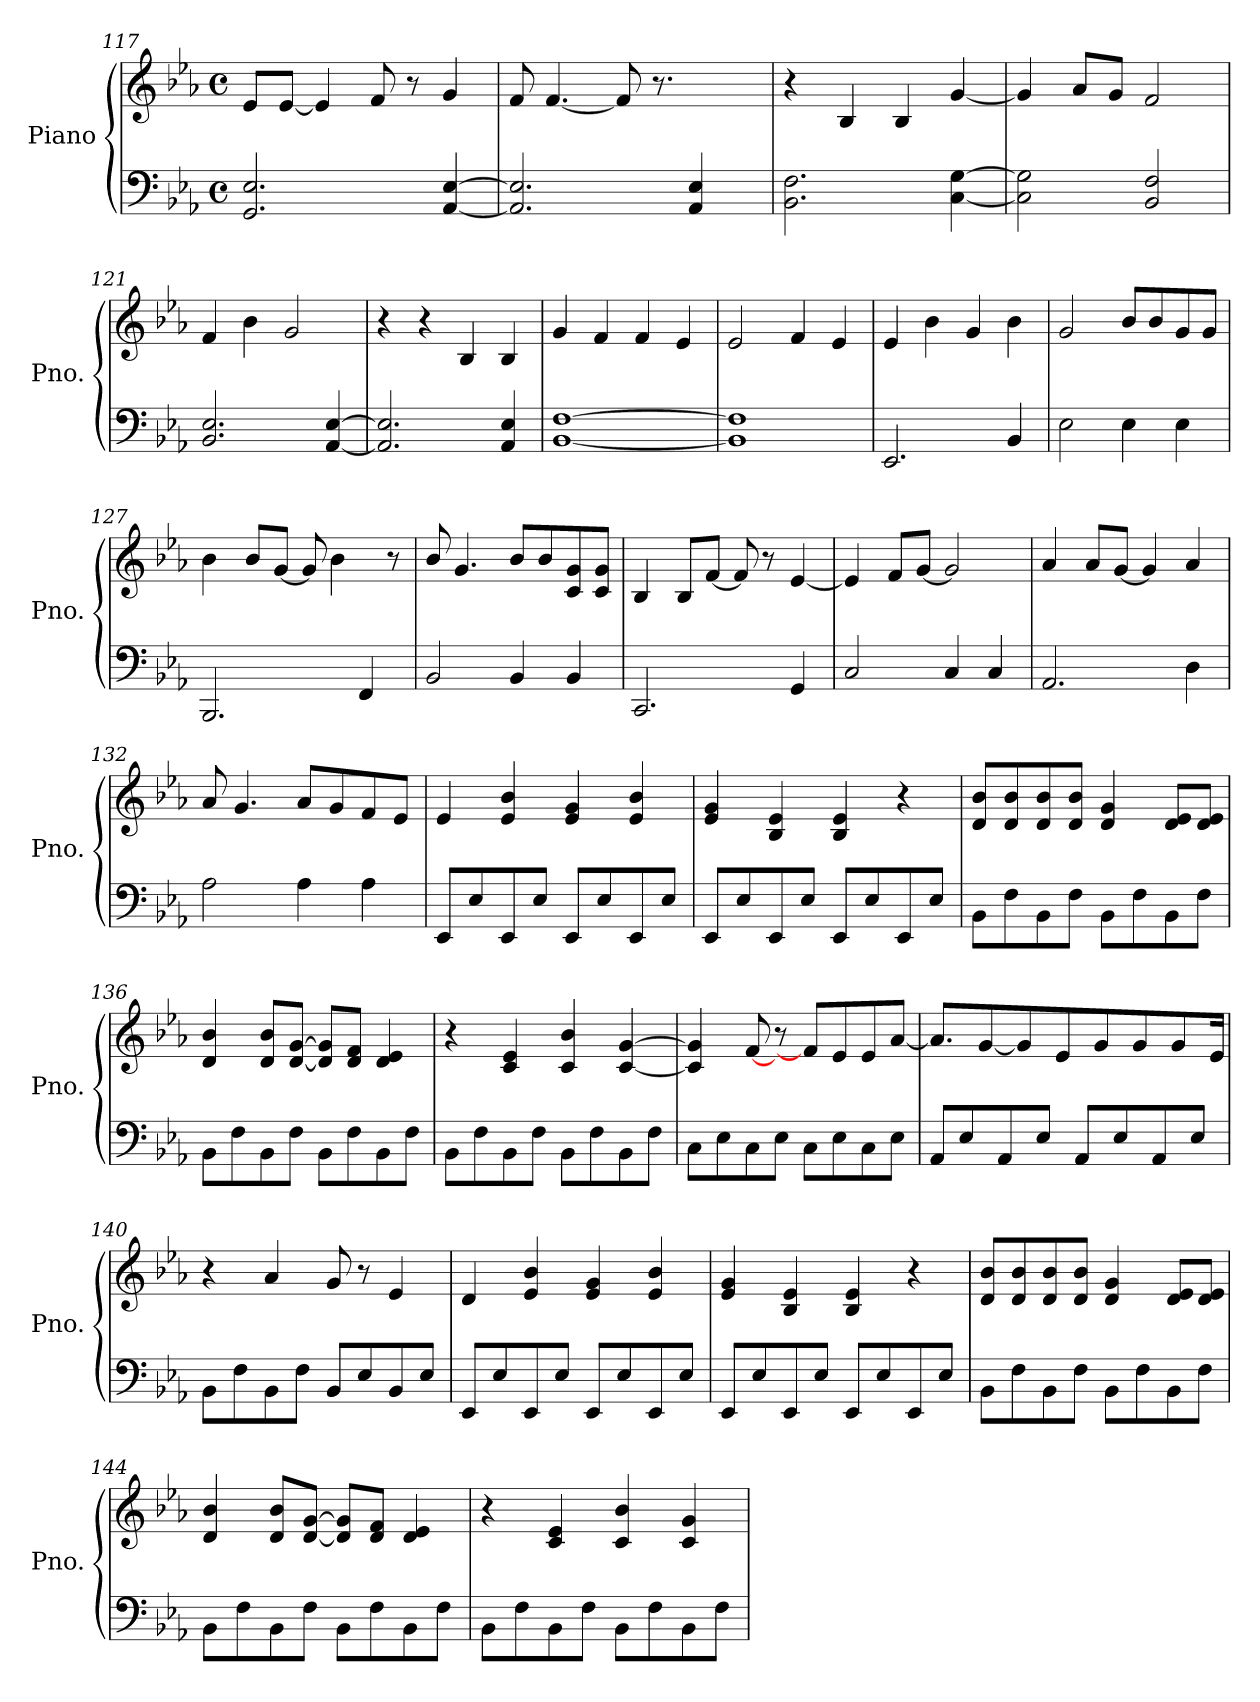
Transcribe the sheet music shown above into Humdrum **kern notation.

**kern	**kern
*part1	*part1
*staff2	*staff1
*I"Piano	*
*I'Pno.	*
*clefF4	*clefG2
*k[b-e-a-]	*k[b-e-a-]
*M4/4	*M4/4
*met(c)	*met(c)
=117	=117
2.GG/ 2.E-/	8e-/L
.	[8e-/J
.	4e-/]
.	8f/
.	8r
[4AA-/ [4E-/	4g/
!!LO:LB:g=z
=118	=118
2.AA-/] 2.E-/]	8f/
.	[4.f/
.	8f/]
.	8.r
4AA-/ 4E-/	.
.	16ryy
.	8ryy
=119	=119
2.BB-\ 2.F\	4r
.	4B-/
.	4B-/
[4C\ [4G\	[4g/
=120	=120
2C\] 2G\]	4g/]
.	8a-/L
.	8g/J
2BB-/ 2F/	2f/
=121	=121
2.BB-/ 2.E-/	4f/
.	4b-\
.	2g/
[4AA-/ [4E-/	.
=122	=122
2.AA-/] 2.E-/]	4r
.	4r
.	4B-/
4AA-/ 4E-/	4B-/
=123	=123
[1BB- [1F	4g/
.	4f/
.	4f/
.	4e-/
=124	=124
1BB-] 1F]	2e-/
.	4f/
.	4e-/
=125	=125
2.EE-/	4e-/
.	4b-\
.	4g/
4BB-/	4b-\
!!LO:LB:g=z
=126	=126
2E-\	2g/
4E-\	8b-/L
.	8b-/
4E-\	8g/
.	8g/J
=127	=127
2.BBB-/	4b-\
.	8b-/L
.	[8g/J
.	8g/]
.	4b-\
4FF/	.
.	8r
=128	=128
2BB-/	8b-/
.	4.g/
4BB-/	8b-/L
.	8b-/
4BB-/	8c/ 8g/
.	8c/ 8g/J
=129	=129
2.CC/	4B-/
.	8B-/L
.	[8f/J
.	8f/]
.	8r
4GG/	[4e-/
=130	=130
2C/	4e-/]
.	8f/L
.	[8g/J
4C/	2g/]
4C/	.
=131	=131
2.AA-/	4a-/
.	8a-/L
.	[8g/J
.	4g/]
4D\	4a-/
!!LO:LB:g=z
=132	=132
2A-\	8a-/
.	4.g/
4A-\	8a-/L
.	8g/
4A-\	8f/
.	8e-/J
=133	=133
8EE-/L	4e-/
8E-/	.
8EE-/	4e-/ 4b-/
8E-/J	.
8EE-/L	4e-/ 4g/
8E-/	.
8EE-/	4e-/ 4b-/
8E-/J	.
=134	=134
8EE-/L	4e-/ 4g/
8E-/	.
8EE-/	4B-/ 4e-/
8E-/J	.
8EE-/L	4B-/ 4e-/
8E-/	.
8EE-/	4r
8E-/J	.
=135	=135
8BB-\L	8d/ 8b-/L
8F\	8d/ 8b-/
8BB-\	8d/ 8b-/
8F\J	8d/ 8b-/J
8BB-\L	4d/ 4g/
8F\	.
8BB-\	8d/ 8e-/L
8F\J	8d/ 8e-/J
=136	=136
8BB-\L	4d/ 4b-/
8F\	.
8BB-\	8d/ 8b-/L
8F\J	[8d/ [8g/J
8BB-\L	8d/] 8g/]L
8F\	8d/ 8f/J
8BB-\	4d/ 4e-/
8F\J	.
!!LO:LB:g=z
=137	=137
8BB-\L	4r
8F\	.
8BB-\	4c/ 4e-/
8F\J	.
8BB-\L	4c/ 4b-/
8F\	.
8BB-\	[4c/ [4g/
8F\J	.
=138	=138
8C\L	4c/] 4g/]
8E-\	.
8C\	[8f/
8E-\J	8r
8C\L	8f/L]
8E-\	8e-/
8C\	8e-/
8E-\J	[8a-/J
=139	=139
8AA-/L	8.a-/L]
8E-/	.
.	[8g/
8AA-/	.
.	8g/]
8E-/J	.
.	8e-/
8AA-/L	.
.	8g/
8E-/	.
.	8g/
8AA-/	.
.	8g/
8E-/J	.
.	16e-/Jk
=140	=140
8BB-\L	4r
8F\	.
8BB-\	4a-/
8F\J	.
8BB-/L	8g/
8E-/	8r
8BB-/	4e-/
8E-/J	.
=141	=141
8EE-/L	4d/
8E-/	.
8EE-/	4e-/ 4b-/
8E-/J	.
8EE-/L	4e-/ 4g/
8E-/	.
8EE-/	4e-/ 4b-/
8E-/J	.
!!LO:LB:g=z
=142	=142
8EE-/L	4e-/ 4g/
8E-/	.
8EE-/	4B-/ 4e-/
8E-/J	.
8EE-/L	4B-/ 4e-/
8E-/	.
8EE-/	4r
8E-/J	.
=143	=143
8BB-\L	8d/ 8b-/L
8F\	8d/ 8b-/
8BB-\	8d/ 8b-/
8F\J	8d/ 8b-/J
8BB-\L	4d/ 4g/
8F\	.
8BB-\	8d/ 8e-/L
8F\J	8d/ 8e-/J
=144	=144
8BB-\L	4d/ 4b-/
8F\	.
8BB-\	8d/ 8b-/L
8F\J	[8d/ [8g/J
8BB-\L	8d/] 8g/]L
8F\	8d/ 8f/J
8BB-\	4d/ 4e-/
8F\J	.
=145	=145
8BB-\L	4r
8F\	.
8BB-\	4c/ 4e-/
8F\J	.
8BB-\L	4c/ 4b-/
8F\	.
8BB-\	4c/ 4g/
8F\J	.
=	=
*-	*-
